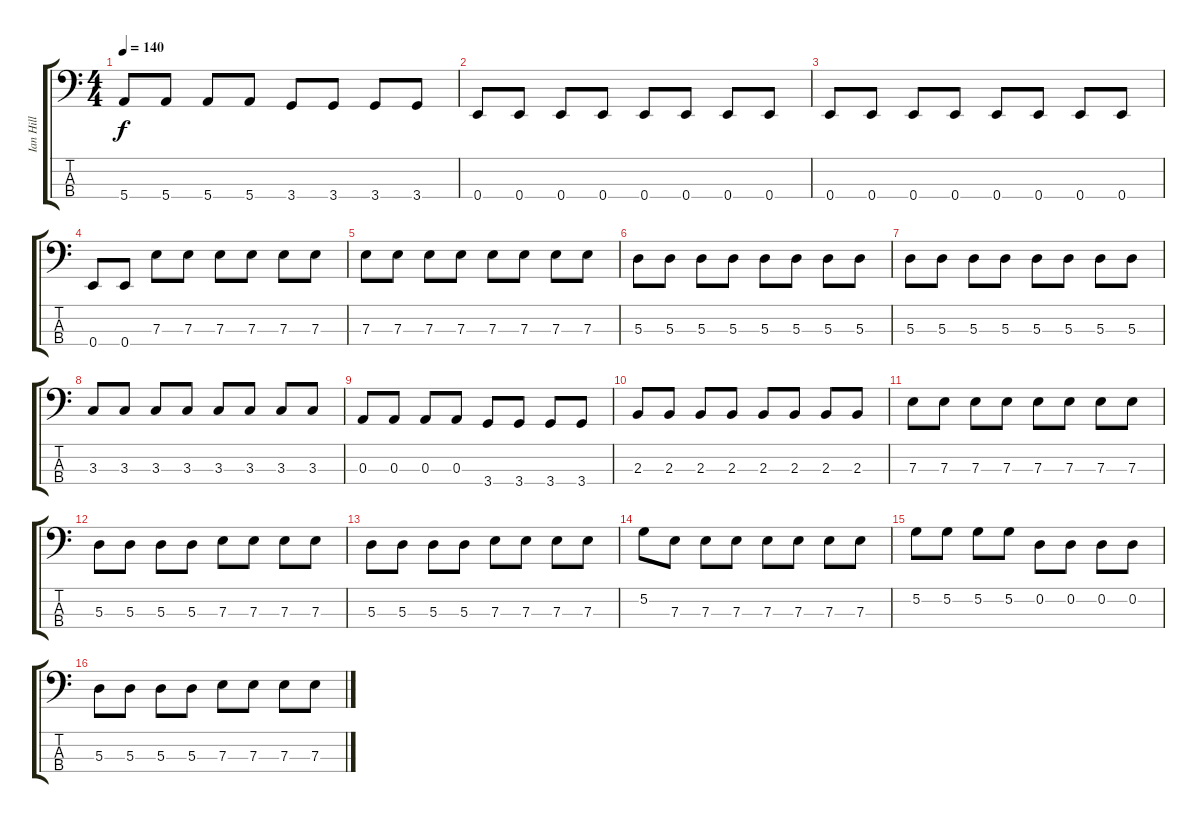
\track ("Ian Hill" "Ian Hill") {instrument fretlessbass}
\staff {score tabs}
\tuning (G2 D2 A1 E1) {hide}
\ts (4 4)
\tempo 140
\clef f4
\ks c
5.4.8{dy f} 5.4.8 5.4.8 5.4.8 3.4.8 3.4.8 3.4.8 3.4.8 |
0.4.8 0.4.8 0.4.8 0.4.8 0.4.8 0.4.8 0.4.8 0.4.8 |
0.4.8 0.4.8 0.4.8 0.4.8 0.4.8 0.4.8 0.4.8 0.4.8 |
0.4.8 0.4.8 7.3.8 7.3.8 7.3.8 7.3.8 7.3.8 7.3.8 |
7.3.8 7.3.8 7.3.8 7.3.8 7.3.8 7.3.8 7.3.8 7.3.8 |
5.3.8 5.3.8 5.3.8 5.3.8 5.3.8 5.3.8 5.3.8 5.3.8 |
5.3.8 5.3.8 5.3.8 5.3.8 5.3.8 5.3.8 5.3.8 5.3.8 |
3.3.8 3.3.8 3.3.8 3.3.8 3.3.8 3.3.8 3.3.8 3.3.8 |
0.3.8 0.3.8 0.3.8 0.3.8 3.4.8 3.4.8 3.4.8 3.4.8 |
2.3.8 2.3.8 2.3.8 2.3.8 2.3.8 2.3.8 2.3.8 2.3.8 |
7.3.8 7.3.8 7.3.8 7.3.8 7.3.8 7.3.8 7.3.8 7.3.8 |
5.3.8 5.3.8 5.3.8 5.3.8 7.3.8 7.3.8 7.3.8 7.3.8 |
5.3.8 5.3.8 5.3.8 5.3.8 7.3.8 7.3.8 7.3.8 7.3.8 |
5.2.8 7.3.8 7.3.8 7.3.8 7.3.8 7.3.8 7.3.8 7.3.8 |
5.2.8 5.2.8 5.2.8 5.2.8 0.2.8 0.2.8 0.2.8 0.2.8 |
5.3.8 5.3.8 5.3.8 5.3.8 7.3.8 7.3.8 7.3.8 7.3.8
